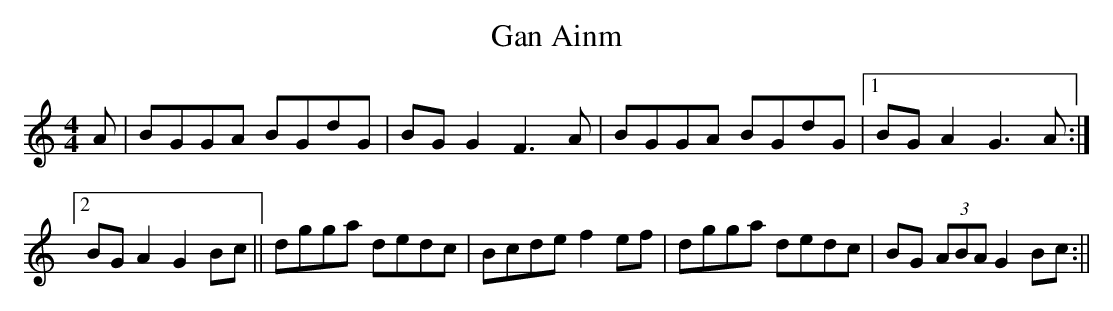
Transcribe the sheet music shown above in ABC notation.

X:1
T:Gan Ainm
M:4/4
L:1/8
K:C
A|BGGA BGdG|BGG2 F3A|BGGA BGdG|1 BGA2 G3A:|2 BGA2 G2Bc||\
dgga dedc|Bcde f2ef|dgga dedc|BG (3ABA G2Bc:||
